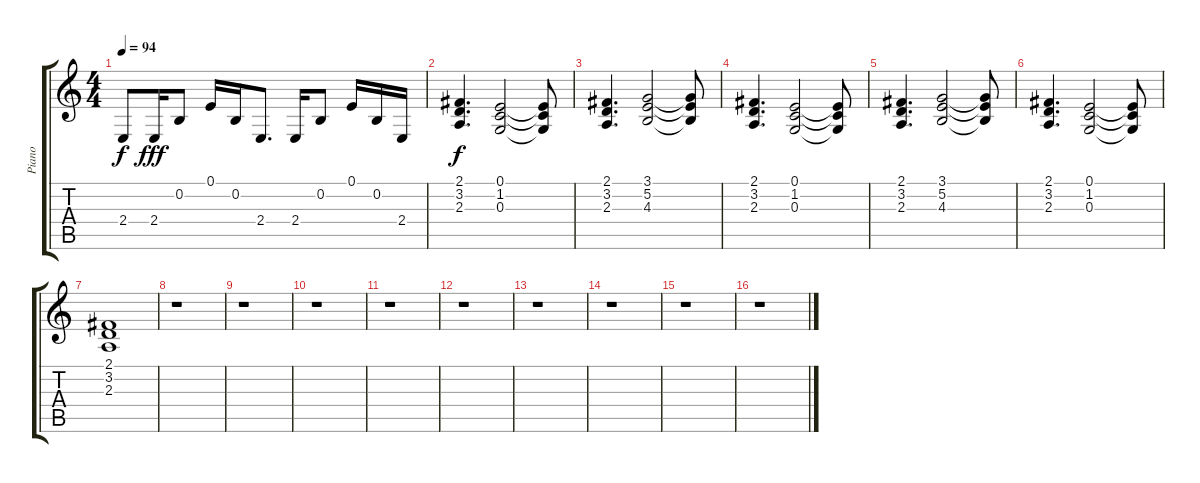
\track ("Piano" "Piano") {instrument acousticgrandpiano}
\staff {score tabs}
\tuning (E4 B3 G3 D3 A2 E2) {hide}
\ts (4 4)
\tempo 94
\clef g2
\ks c
2.4{t}.8{dy f} 2.4.16{dy fff} 0.2.8 0.1.16 0.2.16 2.4.8{d} 2.4.16 0.2.8 0.1.16 0.2.16 2.4.16 |
(2.1 3.2 2.3).4{d dy f} (0.1 1.2 0.3).2 (0.1{t} 1.2{t} 0.3{t}).8 |
(2.1 3.2 2.3).4{d} (3.1 5.2 4.3).2 (3.1{t} 5.2{t} 4.3{t}).8 |
(2.1 3.2 2.3).4{d} (0.1 1.2 0.3).2 (0.1{t} 1.2{t} 0.3{t}).8 |
(2.1 3.2 2.3).4{d} (3.1 5.2 4.3).2 (3.1{t} 5.2{t} 4.3{t}).8 |
(2.1 3.2 2.3).4{d} (0.1 1.2 0.3).2 (0.1{t} 1.2{t} 0.3{t}).8 |
(2.1 3.2 2.3).1 |
r.1 |
r.1 |
r.1 |
r.1 |
r.1 |
r.1 |
r.1 |
r.1 |
r.1
